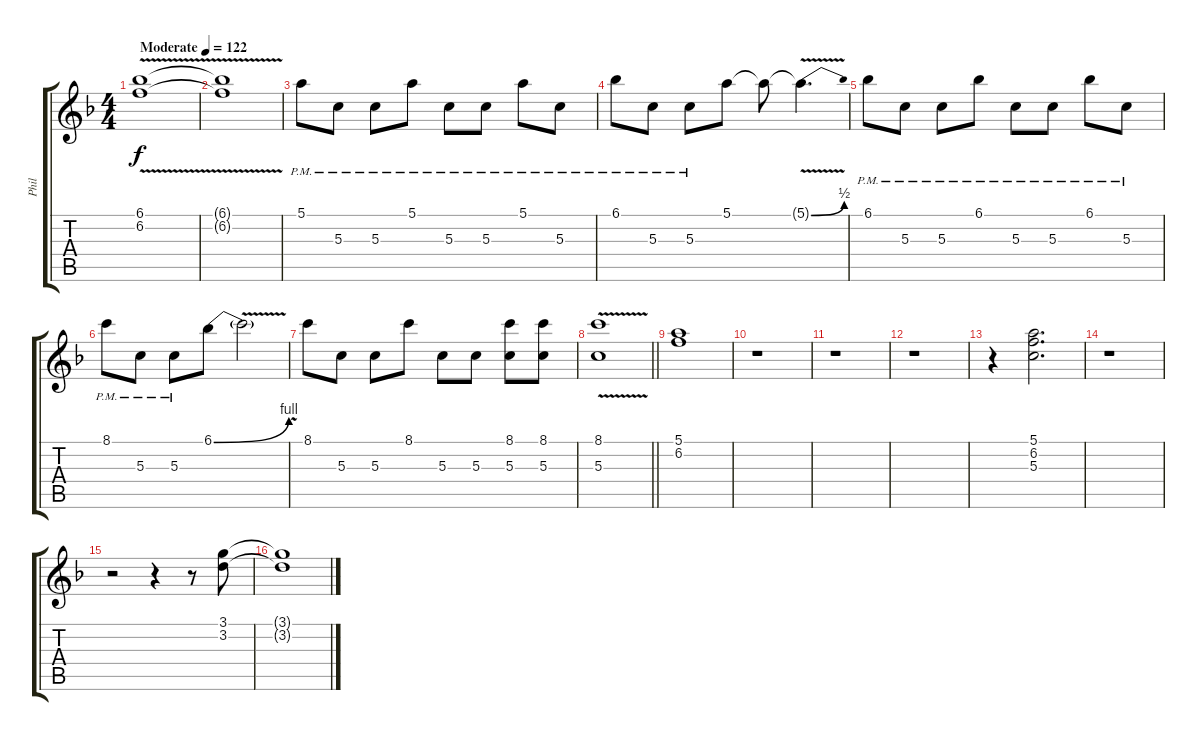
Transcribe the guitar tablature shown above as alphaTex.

\track ("Phil" "Phil") {instrument distortionguitar}
\staff {score tabs}
\tuning (E4 B3 G3 D3 A2 E2) {hide}
\ts (4 4)
\tempo (122 "Moderate")
\clef g2
\ks f
(6.1{v} 6.2{v}).1{dy f instrument distortionguitar} |
(6.1{t} 6.2{t}).1 |
5.1{pm}.8 5.3{pm}.8 5.3{pm}.8 5.1{pm}.8 5.3{pm}.8 5.3{pm}.8 5.1{pm}.8 5.3{pm}.8 |
6.1{pm}.8 5.3{pm}.8 5.3{pm}.8 5.1.8 5.1{t}.8 5.1{be (bend 0 0 60 2) v t}.4{d} |
6.1{pm}.8 5.3{pm}.8 5.3{pm}.8 6.1{pm}.8 5.3{pm}.8 5.3{pm}.8 6.1{pm}.8 5.3{pm}.8 |
8.1{pm}.8 5.3{pm}.8 5.3{pm}.8 6.1{be (bend 0 0 60 4)}.8 6.1{v t}.2 |
8.1.8 5.3.8 5.3.8 8.1.8 5.3.8 5.3.8 (8.1 5.3).8 (8.1 5.3).8 |
\barLineRight lightlight
(8.1{v} 5.3{v}).1 |
(5.1 6.2).1 |
r.1 |
r.1 |
r.1 |
r.4 (5.1 6.2 5.3).2{d instrument electricguitarclean} |
r.1 |
r.2 r.4 r.8 (3.1 3.2).8 |
(3.1{t} 3.2{t}).1
